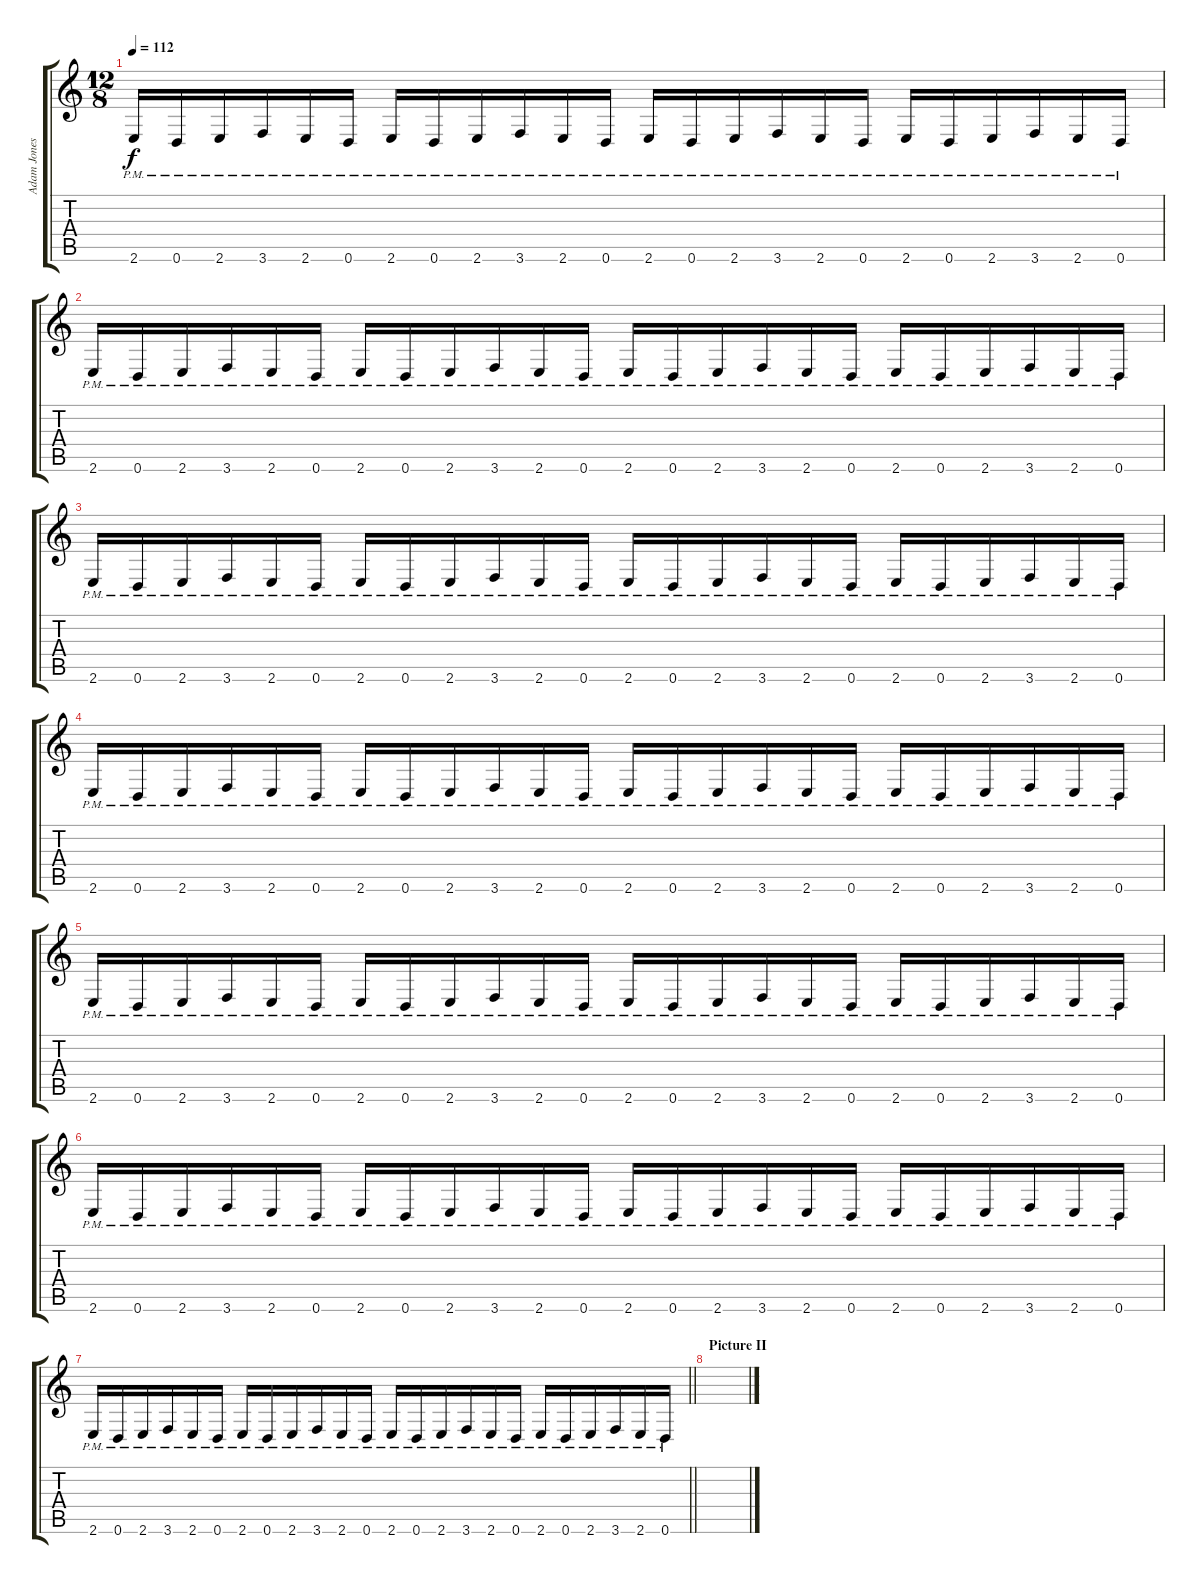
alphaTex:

\track ("Adam Jones Disto" "Adam Jones") {instrument distortionguitar}
\staff {score tabs}
\tuning (E4 B3 G3 D3 A2 D2) {hide}
\ts (12 8)
\tempo 112
\clef g2
\ks c
2.6{pm}.16{dy f} 0.6{pm}.16 2.6{pm}.16 3.6{pm}.16 2.6{pm}.16 0.6{pm}.16 2.6{pm}.16 0.6{pm}.16 2.6{pm}.16 3.6{pm}.16 2.6{pm}.16 0.6{pm}.16 2.6{pm}.16 0.6{pm}.16 2.6{pm}.16 3.6{pm}.16 2.6{pm}.16 0.6{pm}.16 2.6{pm}.16 0.6{pm}.16 2.6{pm}.16 3.6{pm}.16 2.6{pm}.16 0.6{pm}.16 |
2.6{pm}.16 0.6{pm}.16 2.6{pm}.16 3.6{pm}.16 2.6{pm}.16 0.6{pm}.16 2.6{pm}.16 0.6{pm}.16 2.6{pm}.16 3.6{pm}.16 2.6{pm}.16 0.6{pm}.16 2.6{pm}.16 0.6{pm}.16 2.6{pm}.16 3.6{pm}.16 2.6{pm}.16 0.6{pm}.16 2.6{pm}.16 0.6{pm}.16 2.6{pm}.16 3.6{pm}.16 2.6{pm}.16 0.6{pm}.16 |
2.6{pm}.16 0.6{pm}.16 2.6{pm}.16 3.6{pm}.16 2.6{pm}.16 0.6{pm}.16 2.6{pm}.16 0.6{pm}.16 2.6{pm}.16 3.6{pm}.16 2.6{pm}.16 0.6{pm}.16 2.6{pm}.16 0.6{pm}.16 2.6{pm}.16 3.6{pm}.16 2.6{pm}.16 0.6{pm}.16 2.6{pm}.16 0.6{pm}.16 2.6{pm}.16 3.6{pm}.16 2.6{pm}.16 0.6{pm}.16 |
2.6{pm}.16 0.6{pm}.16 2.6{pm}.16 3.6{pm}.16 2.6{pm}.16 0.6{pm}.16 2.6{pm}.16 0.6{pm}.16 2.6{pm}.16 3.6{pm}.16 2.6{pm}.16 0.6{pm}.16 2.6{pm}.16 0.6{pm}.16 2.6{pm}.16 3.6{pm}.16 2.6{pm}.16 0.6{pm}.16 2.6{pm}.16 0.6{pm}.16 2.6{pm}.16 3.6{pm}.16 2.6{pm}.16 0.6{pm}.16 |
2.6{pm}.16 0.6{pm}.16 2.6{pm}.16 3.6{pm}.16 2.6{pm}.16 0.6{pm}.16 2.6{pm}.16 0.6{pm}.16 2.6{pm}.16 3.6{pm}.16 2.6{pm}.16 0.6{pm}.16 2.6{pm}.16 0.6{pm}.16 2.6{pm}.16 3.6{pm}.16 2.6{pm}.16 0.6{pm}.16 2.6{pm}.16 0.6{pm}.16 2.6{pm}.16 3.6{pm}.16 2.6{pm}.16 0.6{pm}.16 |
2.6{pm}.16 0.6{pm}.16 2.6{pm}.16 3.6{pm}.16 2.6{pm}.16 0.6{pm}.16 2.6{pm}.16 0.6{pm}.16 2.6{pm}.16 3.6{pm}.16 2.6{pm}.16 0.6{pm}.16 2.6{pm}.16 0.6{pm}.16 2.6{pm}.16 3.6{pm}.16 2.6{pm}.16 0.6{pm}.16 2.6{pm}.16 0.6{pm}.16 2.6{pm}.16 3.6{pm}.16 2.6{pm}.16 0.6{pm}.16 |
\barLineRight lightlight
2.6{pm}.16 0.6{pm}.16 2.6{pm}.16 3.6{pm}.16 2.6{pm}.16 0.6{pm}.16 2.6{pm}.16 0.6{pm}.16 2.6{pm}.16 3.6{pm}.16 2.6{pm}.16 0.6{pm}.16 2.6{pm}.16 0.6{pm}.16 2.6{pm}.16 3.6{pm}.16 2.6{pm}.16 0.6{pm}.16 2.6{pm}.16 0.6{pm}.16 2.6{pm}.16 3.6{pm}.16 2.6{pm}.16 0.6{pm}.16 |
\section ("" "Picture II")
